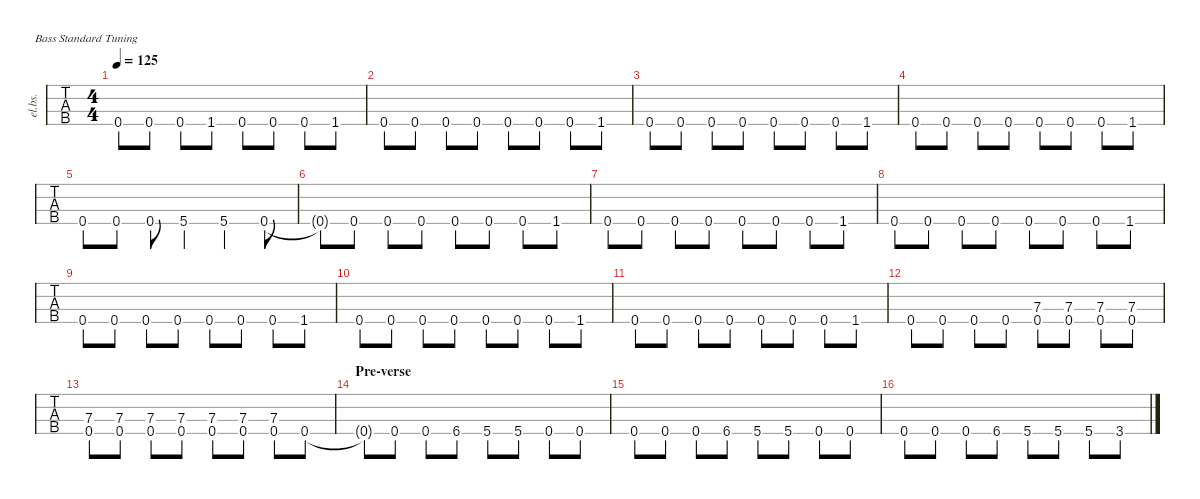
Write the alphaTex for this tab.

\defaultSystemsLayout 4
\hideDynamics
\bracketExtendMode nobrackets
\track ("Bass" "el.bs.") {defaultSystemsLayout 4 multiBarRest instrument electricbassfinger}
\staff {tabs}
\tuning (G2 D2 A1 E1)
\ts (4 4)
\tempo 125
\clef f4
\ks c
0.4.8{dy mf} 0.4.8 0.4.8 1.4{ac}.8 0.4.8 0.4.8 0.4.8 1.4{ac}.8 |
0.4.8 0.4.8 0.4.8 0.4.8 0.4.8 0.4.8 0.4.8 1.4{ac}.8 |
0.4.8 0.4.8 0.4.8 0.4.8 0.4.8 0.4.8 0.4.8 1.4{ac}.8 |
0.4.8 0.4.8 0.4.8 0.4.8 0.4.8 0.4.8 0.4.8 1.4{ac}.8 |
0.4.8 0.4.8 0.4.8 5.4.4 5.4.4 0.4.8 |
0.4{t}.8 0.4.8 0.4.8 0.4.8 0.4.8 0.4.8 0.4.8 1.4{ac}.8 |
0.4.8 0.4.8 0.4.8 0.4.8 0.4.8 0.4.8 0.4.8 1.4{ac}.8 |
0.4.8 0.4.8 0.4.8 0.4.8 0.4.8 0.4.8 0.4.8 1.4{ac}.8 |
0.4.8 0.4.8 0.4.8 0.4.8 0.4.8 0.4.8 0.4.8 1.4{ac}.8 |
0.4.8 0.4.8 0.4.8 0.4.8 0.4.8 0.4.8 0.4.8 1.4{ac}.8 |
0.4.8 0.4.8 0.4.8 0.4.8 0.4.8 0.4.8 0.4.8 1.4{ac}.8 |
0.4.8 0.4.8 0.4.8 0.4.8 (0.4 7.3).8 (0.4 7.3).8 (0.4 7.3).8 (0.4 7.3).8 |
(0.4 7.3).8 (0.4 7.3).8 (0.4 7.3).8 (0.4 7.3).8 (0.4 7.3).8 (0.4 7.3).8 (0.4 7.3).8 0.4{ac}.8 |
\section ("" "Pre-verse")
0.4{t}.8 0.4.8 0.4.8 6.4{acc #}.8 5.4.8 5.4.8 0.4.8 0.4.8 |
0.4.8 0.4.8 0.4.8 6.4{acc #}.8 5.4.8 5.4.8 0.4.8 0.4.8 |
0.4.8 0.4.8 0.4.8 6.4{acc #}.8 5.4.8 5.4.8 5.4.8 3.4.8
